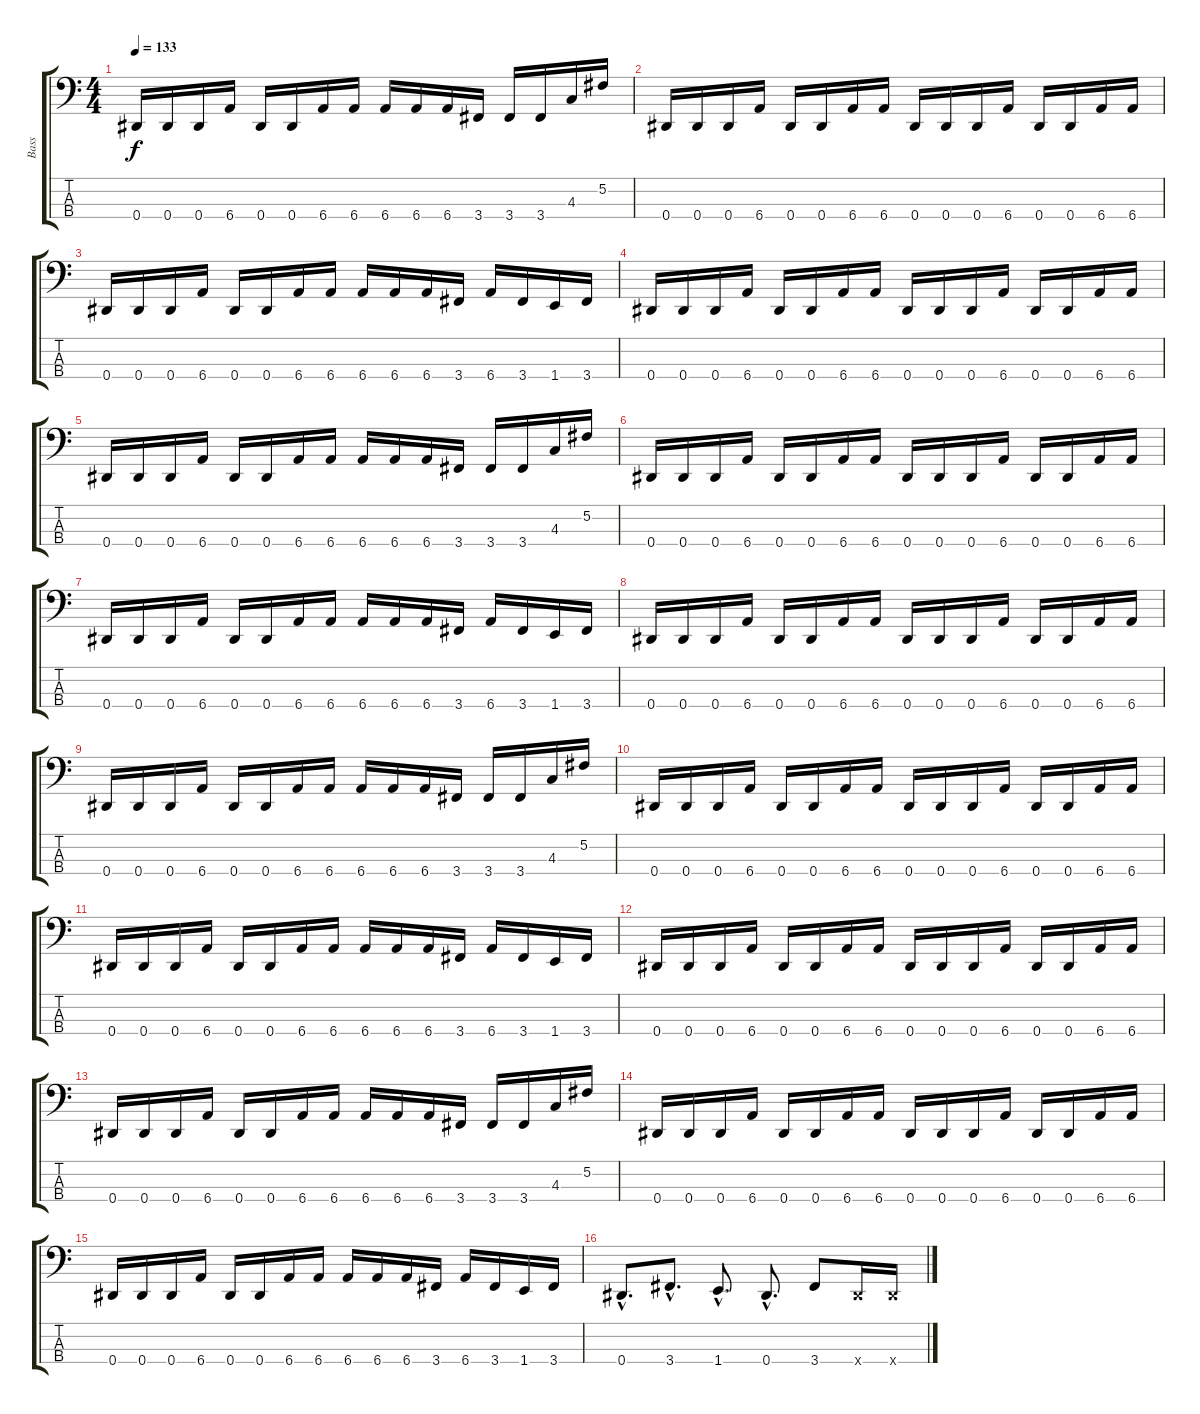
\track ("Bass" "Bass") {instrument electricbasspick}
\staff {score tabs}
\tuning (Gb2 Db2 Ab1 Eb1) {hide}
\ts (4 4)
\tempo 133
\clef f4
\ks c
0.4.16{dy f} 0.4.16 0.4.16 6.4.16 0.4.16 0.4.16 6.4.16 6.4.16 6.4.16 6.4.16 6.4.16 3.4.16 3.4.16 3.4.16 4.3.16 5.2.16 |
0.4.16 0.4.16 0.4.16 6.4.16 0.4.16 0.4.16 6.4.16 6.4.16 0.4.16 0.4.16 0.4.16 6.4.16 0.4.16 0.4.16 6.4.16 6.4.16 |
0.4.16 0.4.16 0.4.16 6.4.16 0.4.16 0.4.16 6.4.16 6.4.16 6.4.16 6.4.16 6.4.16 3.4.16 6.4.16 3.4.16 1.4.16 3.4.16 |
0.4.16 0.4.16 0.4.16 6.4.16 0.4.16 0.4.16 6.4.16 6.4.16 0.4.16 0.4.16 0.4.16 6.4.16 0.4.16 0.4.16 6.4.16 6.4.16 |
0.4.16 0.4.16 0.4.16 6.4.16 0.4.16 0.4.16 6.4.16 6.4.16 6.4.16 6.4.16 6.4.16 3.4.16 3.4.16 3.4.16 4.3.16 5.2.16 |
0.4.16 0.4.16 0.4.16 6.4.16 0.4.16 0.4.16 6.4.16 6.4.16 0.4.16 0.4.16 0.4.16 6.4.16 0.4.16 0.4.16 6.4.16 6.4.16 |
0.4.16 0.4.16 0.4.16 6.4.16 0.4.16 0.4.16 6.4.16 6.4.16 6.4.16 6.4.16 6.4.16 3.4.16 6.4.16 3.4.16 1.4.16 3.4.16 |
\section ("" "")
0.4.16 0.4.16 0.4.16 6.4.16 0.4.16 0.4.16 6.4.16 6.4.16 0.4.16 0.4.16 0.4.16 6.4.16 0.4.16 0.4.16 6.4.16 6.4.16 |
0.4.16 0.4.16 0.4.16 6.4.16 0.4.16 0.4.16 6.4.16 6.4.16 6.4.16 6.4.16 6.4.16 3.4.16 3.4.16 3.4.16 4.3.16 5.2.16 |
0.4.16 0.4.16 0.4.16 6.4.16 0.4.16 0.4.16 6.4.16 6.4.16 0.4.16 0.4.16 0.4.16 6.4.16 0.4.16 0.4.16 6.4.16 6.4.16 |
0.4.16 0.4.16 0.4.16 6.4.16 0.4.16 0.4.16 6.4.16 6.4.16 6.4.16 6.4.16 6.4.16 3.4.16 6.4.16 3.4.16 1.4.16 3.4.16 |
0.4.16 0.4.16 0.4.16 6.4.16 0.4.16 0.4.16 6.4.16 6.4.16 0.4.16 0.4.16 0.4.16 6.4.16 0.4.16 0.4.16 6.4.16 6.4.16 |
0.4.16 0.4.16 0.4.16 6.4.16 0.4.16 0.4.16 6.4.16 6.4.16 6.4.16 6.4.16 6.4.16 3.4.16 3.4.16 3.4.16 4.3.16 5.2.16 |
0.4.16 0.4.16 0.4.16 6.4.16 0.4.16 0.4.16 6.4.16 6.4.16 0.4.16 0.4.16 0.4.16 6.4.16 0.4.16 0.4.16 6.4.16 6.4.16 |
0.4.16 0.4.16 0.4.16 6.4.16 0.4.16 0.4.16 6.4.16 6.4.16 6.4.16 6.4.16 6.4.16 3.4.16 6.4.16 3.4.16 1.4.16 3.4.16 |
\section ("" "")
0.4{hac}.8{d} 3.4{hac}.8{d} 1.4{hac}.8{d} 0.4{hac}.8{d} 3.4.8 0.4{x}.16 0.4{x}.16
